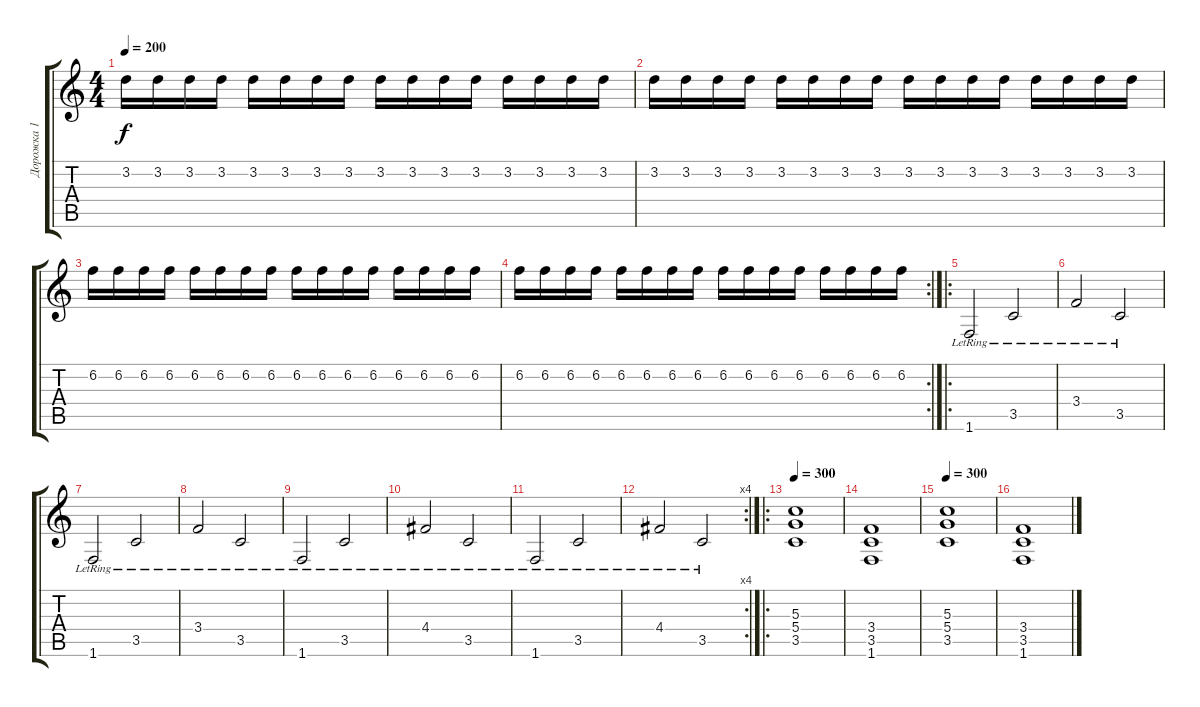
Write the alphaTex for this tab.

\track ("Дорожка 1" "Дорожка 1") {instrument distortionguitar}
\staff {score tabs}
\tuning (E4 B3 G3 D3 A2 E2) {hide}
\ts (4 4)
\tempo 200
\clef g2
\ks c
3.2.16{dy f} 3.2.16 3.2.16 3.2.16 3.2.16 3.2.16 3.2.16 3.2.16 3.2.16 3.2.16 3.2.16 3.2.16 3.2.16 3.2.16 3.2.16 3.2.16 |
3.2.16 3.2.16 3.2.16 3.2.16 3.2.16 3.2.16 3.2.16 3.2.16 3.2.16 3.2.16 3.2.16 3.2.16 3.2.16 3.2.16 3.2.16 3.2.16 |
6.2.16 6.2.16 6.2.16 6.2.16 6.2.16 6.2.16 6.2.16 6.2.16 6.2.16 6.2.16 6.2.16 6.2.16 6.2.16 6.2.16 6.2.16 6.2.16 |
\rc 2
6.2.16 6.2.16 6.2.16 6.2.16 6.2.16 6.2.16 6.2.16 6.2.16 6.2.16 6.2.16 6.2.16 6.2.16 6.2.16 6.2.16 6.2.16 6.2.16 |
\ro
1.6{lr}.2 3.5{lr}.2 |
3.4{lr}.2 3.5{lr}.2 |
1.6{lr}.2 3.5{lr}.2 |
3.4{lr}.2 3.5{lr}.2 |
1.6{lr}.2 3.5{lr}.2 |
4.4{lr}.2 3.5{lr}.2 |
1.6{lr}.2 3.5{lr}.2 |
\rc 4
4.4{lr}.2 3.5{lr}.2 |
\ro
\tempo 300
(5.3 5.4 3.5).1 |
(3.4 3.5 1.6).1 |
\tempo 300
(5.3 5.4 3.5).1 |
(3.4 3.5 1.6).1
